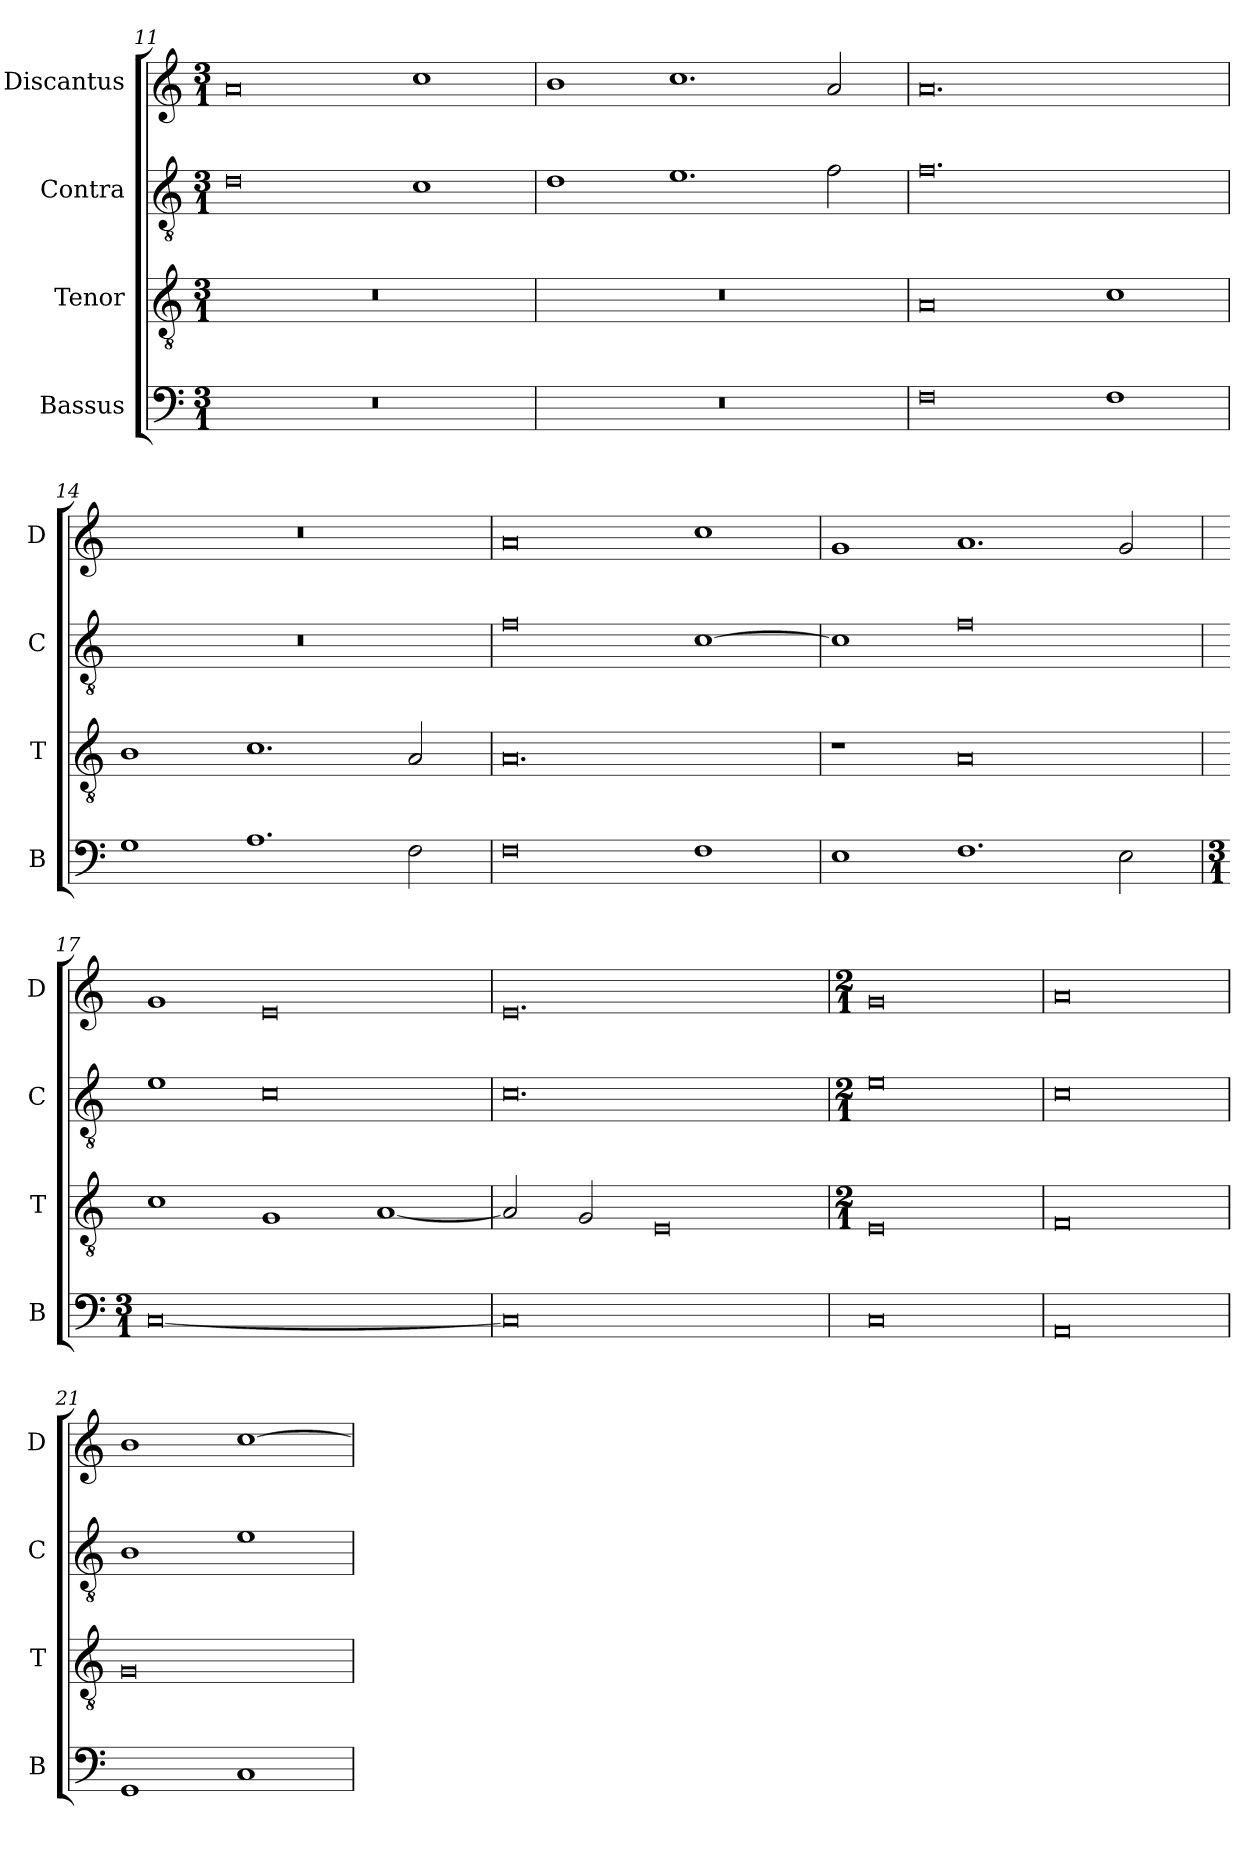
**kern	**kern	**kern	**kern
*part4	*part3	*part2	*part1
*staff4	*staff3	*staff2	*staff1
*I"Bassus	*I"Tenor	*I"Contra	*I"Discantus
*I'B	*I'T	*I'C	*I'D
*clefF4	*clefGv2	*clefGv2	*clefG2
*k[]	*k[]	*k[]	*k[]
*M3/1	*M3/1	*M3/1	*M3/1
=11	=11	=11	=11
0.r	0.r	0d	0a
.	.	1c	1cc
=12	=12	=12	=12
0.r	0.r	1d	1b
.	.	1.e	1.cc
.	.	2f\	2a/
=13	=13	=13	=13
0F	0A	0.f	0.a
1F	1c	.	.
=14	=14	=14	=14
1G	1B	0.r	0.r
1.A	1.c	.	.
2F\	2A/	.	.
=15	=15	=15	=15
0F	0.A	0f	0a
1F	.	[1c	1cc
=16	=16	=16	=16
1E	1r	1c]	1g
1.F	0A	0f	1.a
2E\	.	.	2g/
=17	=17	=17	=17
*M3/1	*	*	*
!LO:N:vis=0	!	!	!
[0.C	1c	1e	1g
.	1G	0c	0e
.	[1A	.	.
=18	=18	=18	=18
!LO:N:vis=0	!	!	!
0.C]	2A/]	0.c	0.e
.	2G/	.	.
.	0E	.	.
=19	=19	=19	=19
*	*M2/1	*M2/1	*M2/1
0C	0E	0e	0g
=20	=20	=20	=20
0AA	0F	0c	0a
=21	=21	=21	=21
1GG	0G	1B	1b
1C	.	1e	[1cc
=	=	=	=
*-	*-	*-	*-
